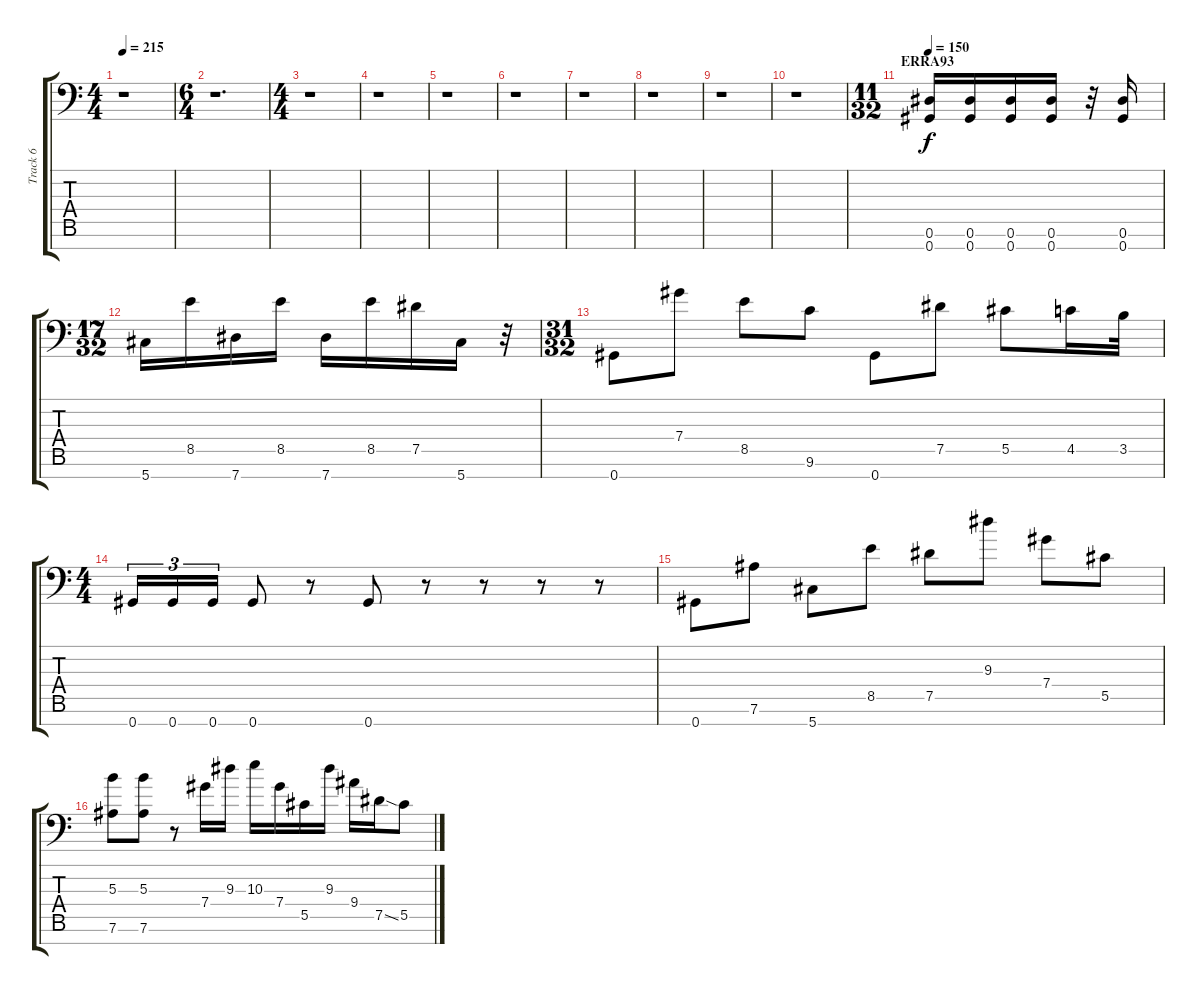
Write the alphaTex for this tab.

\track ("Track 6" "Track 6") {instrument distortionguitar}
\staff {score tabs}
\tuning (Eb4 Bb3 Gb3 Db3 Ab2 Eb2 Ab1) {hide}
\ts (4 4)
\tempo 215
\clef f4
\ks c
r.1{dy f} |
\ts (6 4)
r.1{d} |
\ts (4 4)
r.1 |
r.1 |
r.1 |
r.1 |
r.1 |
r.1 |
r.1 |
r.1 |
\ts (11 32)
\section ("" "ERRA93")
\tempo 150
(0.6 0.7).16 (0.6 0.7).16 (0.6 0.7).16 (0.6 0.7).16 r.32 (0.6 0.7).16 |
\ts (17 32)
5.7.16 8.5.16 7.7.16 8.5.16 7.7.16 8.5.16 7.5.16 5.7.16 r.32 |
\ts (31 32)
0.7.8 7.4.8 8.5.8 9.6.8 0.7.8 7.5.8 5.5.8 4.5.16 3.5.32 |
\ts (4 4)
0.7.16{tu (3 2)} 0.7.16{tu (3 2)} 0.7.16{tu (3 2)} 0.7.8 r.8 0.7.8 r.8 r.8 r.8 r.8 |
0.7.8 7.6.8 5.7.8 8.5.8 7.5.8 9.3.8 7.4.8 5.5.8 |
(5.3 7.6).8 (5.3 7.6).8 r.8 7.4.16 9.3.16 10.3.16 7.4.16 5.5.16 9.3.16 9.4.16 7.5{ss}.16 5.5.8
